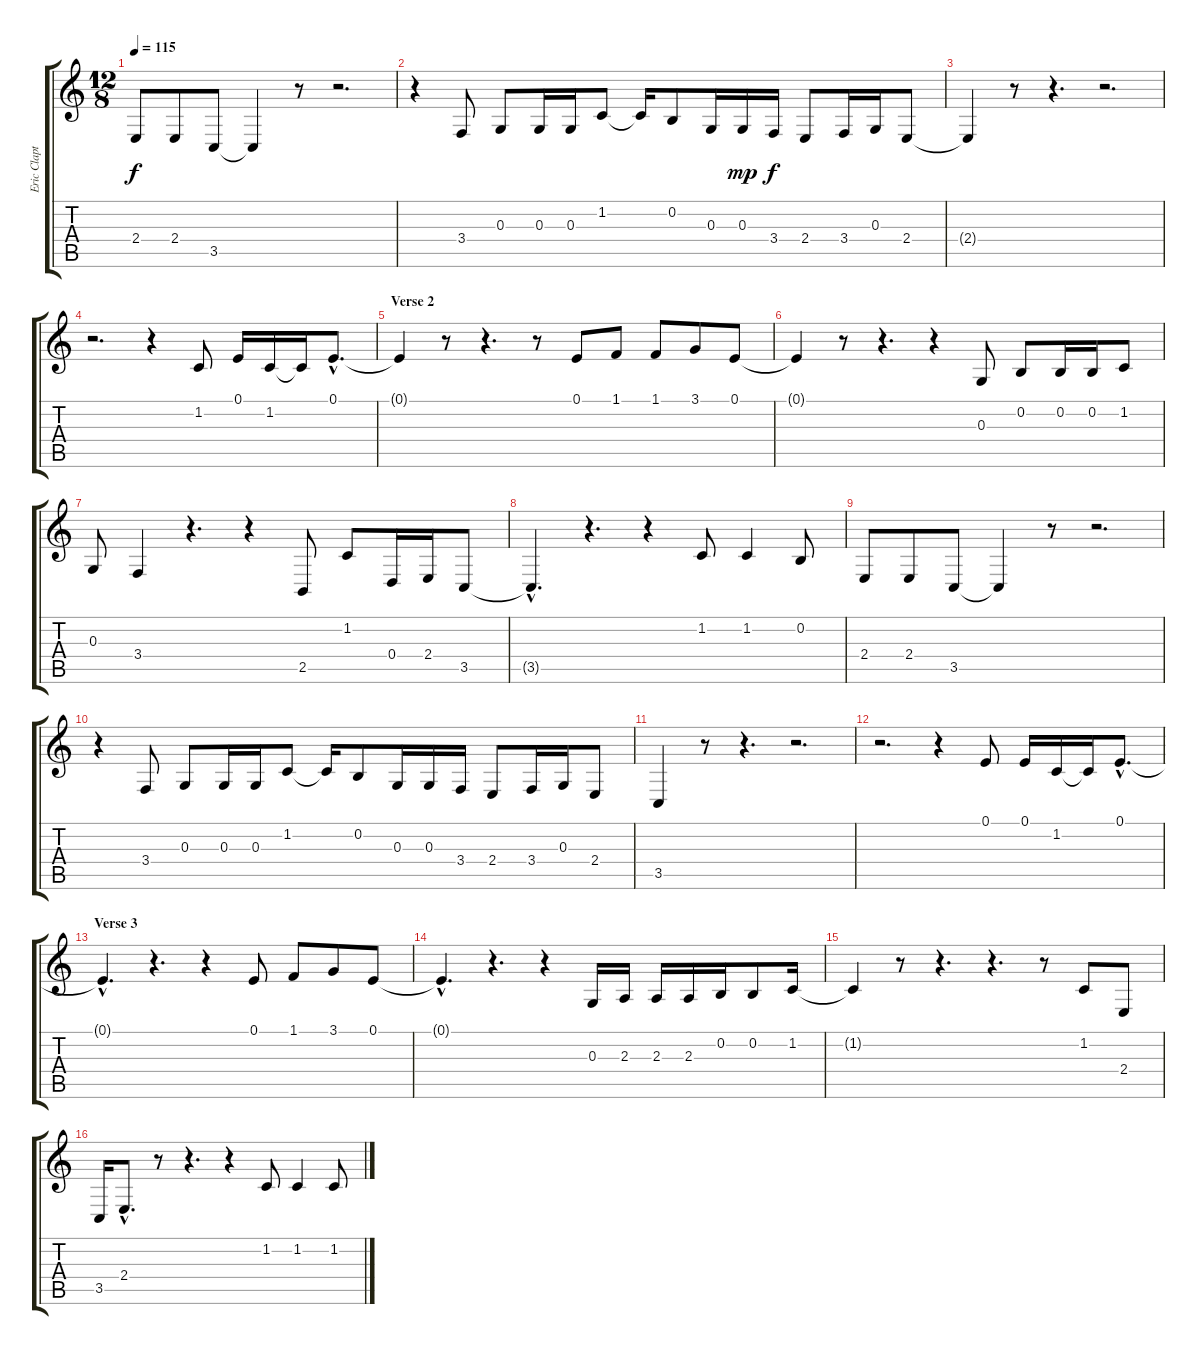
\track ("Eric Clapton Voice" "Eric Clapt") {instrument tangoaccordion}
\staff {score tabs}
\tuning (E4 B3 G3 D3 A2 E2) {hide}
\ts (12 8)
\tempo 115
\clef g2
\ks c
2.4.8{dy f} 2.4.8 3.5.8 3.5{t}.4 r.8 r.2{d} |
r.4 3.4.8 0.3.8 0.3.16 0.3.16 1.2.8 1.2{t}.16 0.2.8 0.3.16 0.3.16{dy mp} 3.4.16{dy f} 2.4.8 3.4.16 0.3.16 2.4.8 |
2.4{t}.4 r.8 r.4{d} r.2{d} |
r.2{d} r.4 1.2.8 0.1.16 1.2.16 1.2{t}.16 0.1{hac}.8{d} |
\section ("" "Verse 2")
0.1{t}.4 r.8 r.4{d} r.8 0.1.8 1.1.8 1.1.8 3.1.8 0.1.8 |
0.1{t}.4 r.8 r.4{d} r.4 0.3.8 0.2.8 0.2.16 0.2.16 1.2.8 |
0.3.8 3.4.4 r.4{d} r.4 2.5.8 1.2.8 0.4.16 2.4.16 3.5.8 |
3.5{hac t}.4{d} r.4{d} r.4 1.2.8 1.2.4 0.2.8 |
2.4.8 2.4.8 3.5.8 3.5{t}.4 r.8 r.2{d} |
r.4 3.4.8 0.3.8 0.3.16 0.3.16 1.2.8 1.2{t}.16 0.2.8 0.3.16 0.3.16 3.4.16 2.4.8 3.4.16 0.3.16 2.4.8 |
3.5.4 r.8 r.4{d} r.2{d} |
r.2{d} r.4 0.1.8 0.1.16 1.2.16 1.2{t}.16 0.1{hac}.8{d} |
\section ("" "Verse 3")
0.1{hac t}.4{d} r.4{d} r.4 0.1.8 1.1.8 3.1.8 0.1.8 |
0.1{hac t}.4{d} r.4{d} r.4 0.3.16 2.3.16 2.3.16 2.3.16 0.2.16 0.2.8 1.2.16 |
1.2{t}.4 r.8 r.4{d} r.4{d} r.8 1.2.8 2.4.8 |
3.5.16 2.4{hac}.8{d} r.8 r.4{d} r.4 1.2.8 1.2.4 1.2.8
